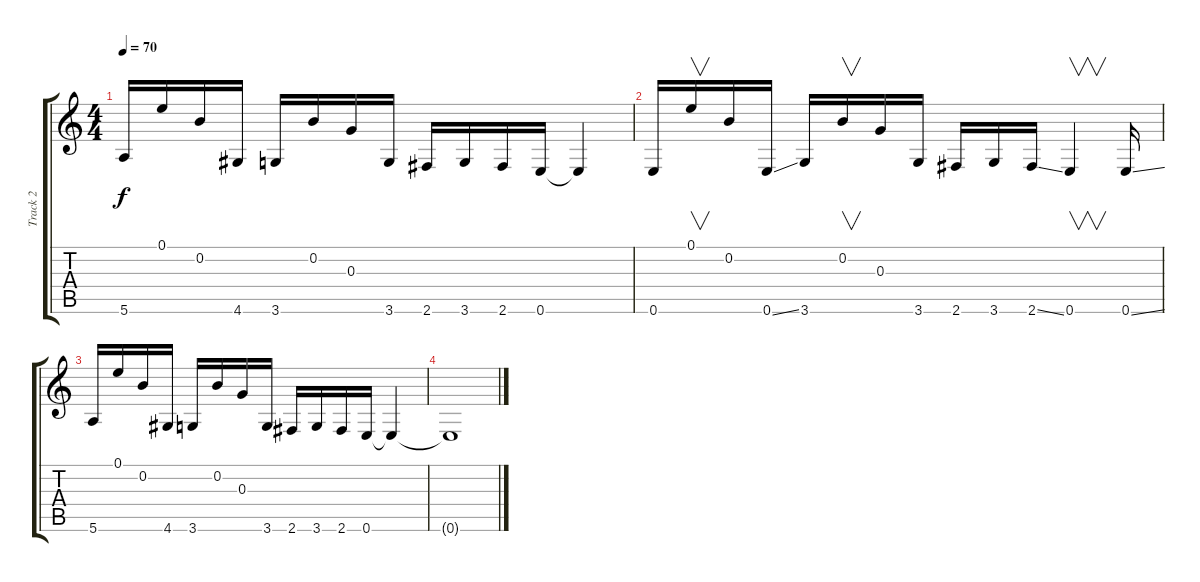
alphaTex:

\track ("Track 2" "Track 2") {instrument acousticguitarsteel}
\staff {score tabs}
\tuning (E4 B3 G3 D3 A2 E2) {hide}
\ts (4 4)
\tempo 70
\clef g2
\ks c
5.6.16{dy f} 0.1.16 0.2.16 4.6.16 3.6.16 0.2.16 0.3.16 3.6.16 2.6.16 3.6.16 2.6.16 0.6.16 0.6{t}.4 |
0.6.16 0.1.16{v} 0.2.16 0.6{ss}.16 3.6.16 0.2.16{v} 0.3.16 3.6.16 2.6.16 3.6.16 2.6{ss}.16 0.6.4{v} 0.6{ss}.16{volume 16 instrument electricguitarclean} |
5.6.16 0.1.16 0.2.16 4.6.16 3.6.16 0.2.16 0.3.16 3.6.16 2.6.16 3.6.16 2.6.16 0.6.16{volume 2} 0.6{t}.4 |
0.6{t}.1
